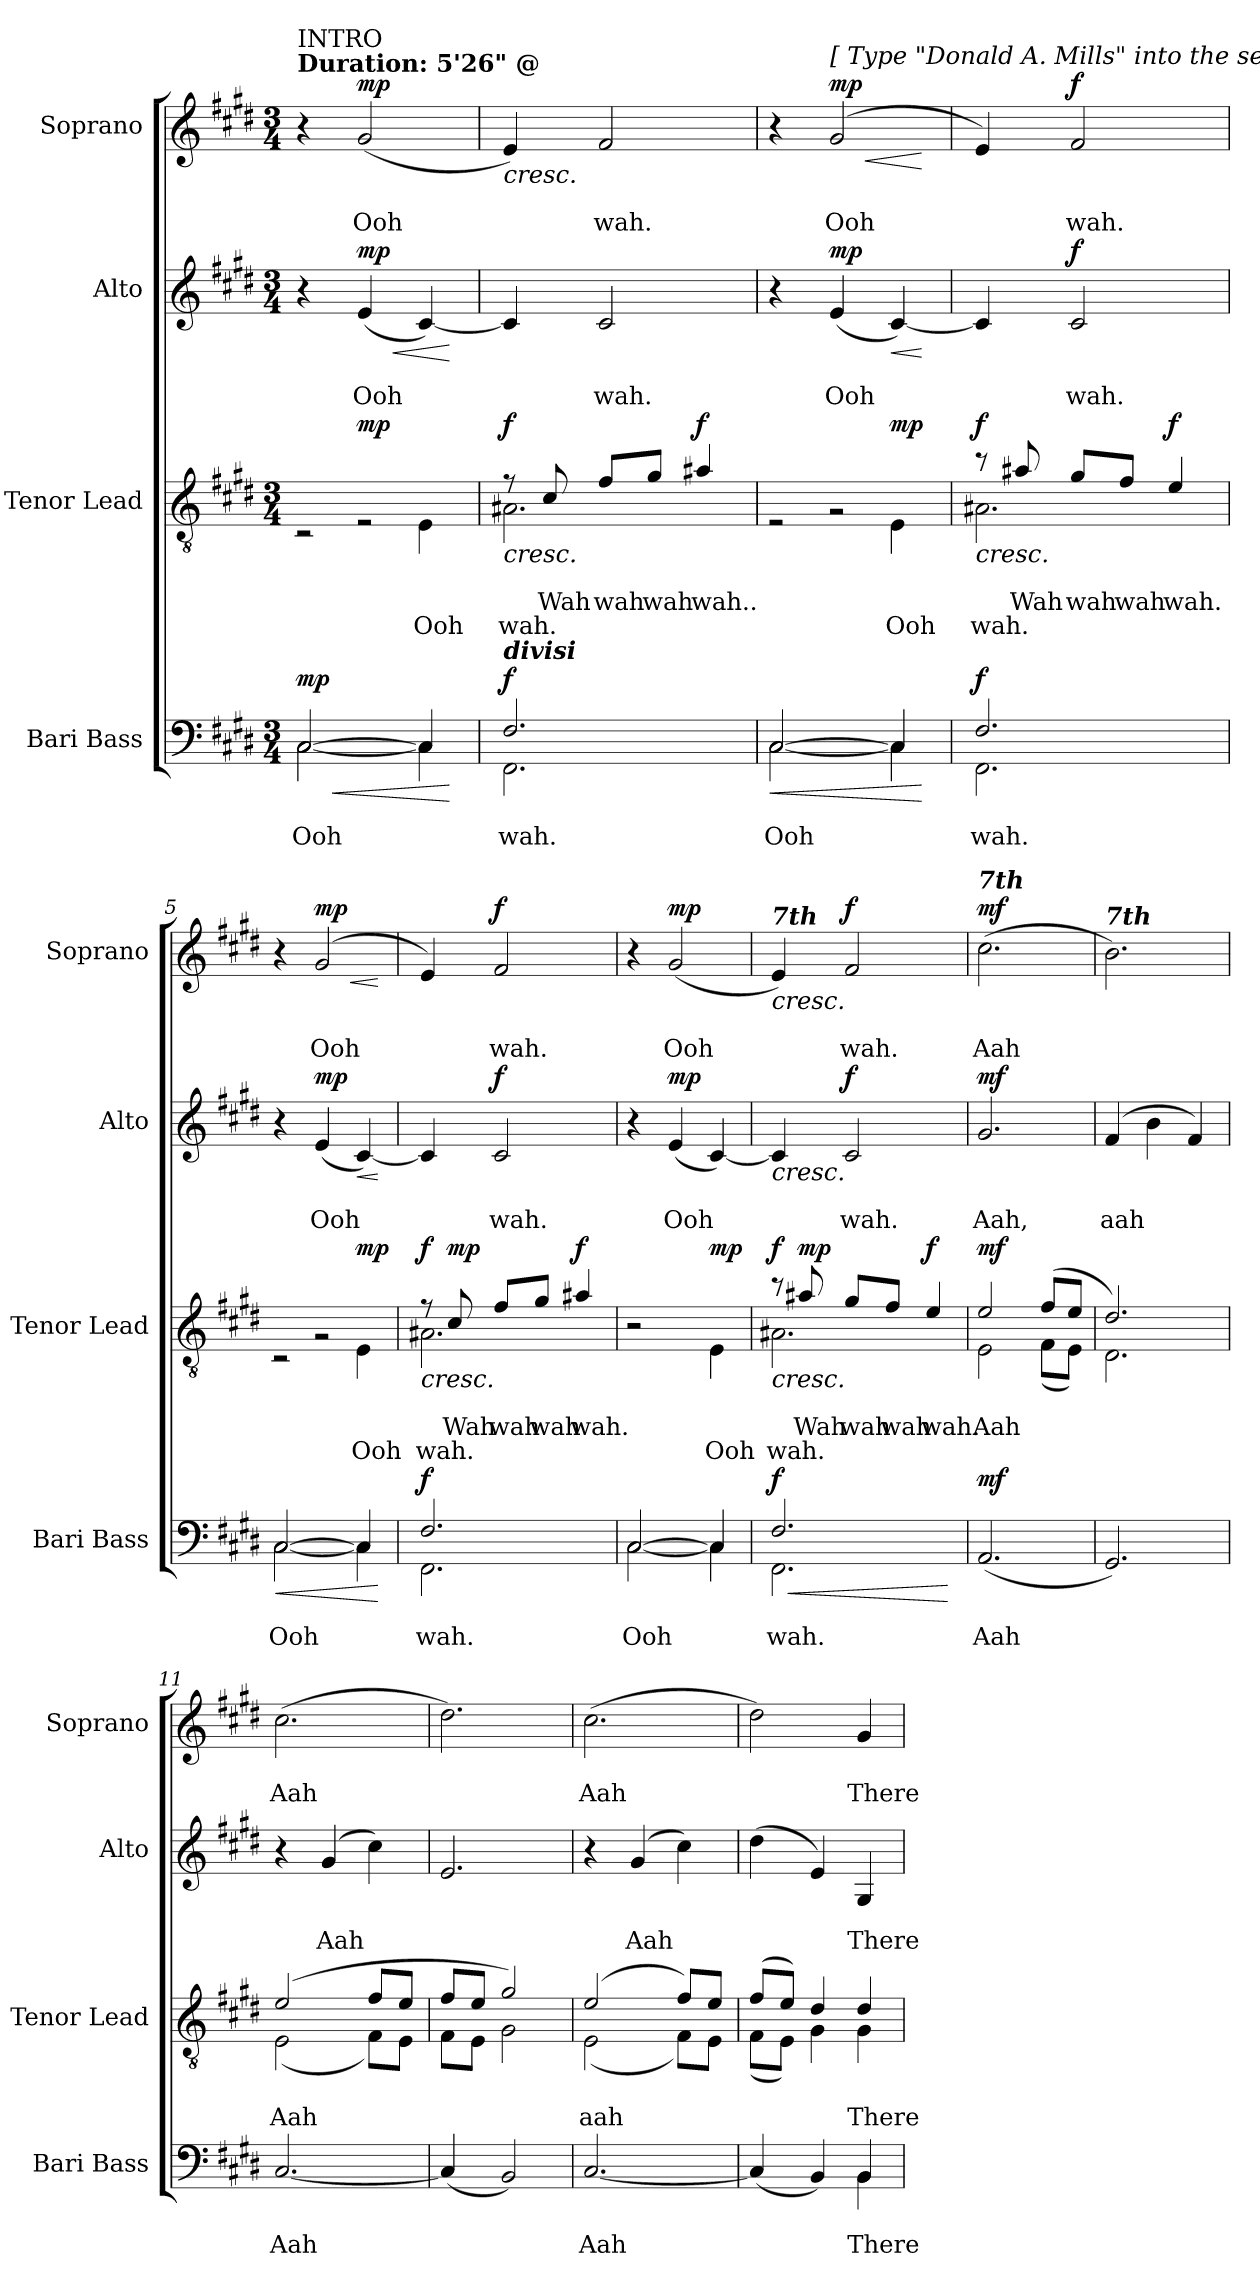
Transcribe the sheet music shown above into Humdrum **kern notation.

**kern	**text	**text	**dynam	**kern	**text	**text	**text	**dynam	**kern	**text	**text	**dynam	**kern	**text	**text	**dynam
*part4	*part4	*part4	*part4	*part3	*part3	*part3	*part3	*part3	*part2	*part2	*part2	*part2	*part1	*part1	*part1	*part1
*staff4	*staff4	*staff4	*staff4	*staff3	*staff3	*staff3	*staff3	*staff3	*staff2	*staff2	*staff2	*staff2	*staff1	*staff1	*staff1	*staff1
*I"Bari Bass	*	*	*	*I"Tenor Lead	*	*	*	*	*I"Alto	*	*	*	*I"Soprano	*	*	*
*I'Bari Bass	*	*	*	*I'Tenor  Lead	*	*	*	*	*I'Alto	*	*	*	*I'Soprano	*	*	*
*clefF4	*	*	*	*clefGv2	*	*	*	*	*clefG2	*	*	*	*clefG2	*	*	*
*k[f#c#g#d#]	*	*	*	*k[f#c#g#d#]	*	*	*	*	*k[f#c#g#d#]	*	*	*	*k[f#c#g#d#]	*	*	*
*M3/4	*	*	*	*M3/4	*	*	*	*	*M3/4	*	*	*	*M3/4	*	*	*
*MM100	*	*	*	*MM100	*	*	*	*	*MM100	*	*	*	*MM100	*	*	*
=1	=1	=1	=1	=1	=1	=1	=1	=1	=1	=1	=1	=1	=1	=1	=1	=1
!	!	!	!	!	!	!	!	!	!	!	!	!	!LO:TX:a:B:t=Duration&colon; 5'26" @	!	!	!
!	!	!	!	!	!	!	!	!	!	!	!	!	!LO:TX:a:t=INTRO	!	!	!
!	!	!	!LO:HP:b	!	!	!	!	!	!	!	!	!	!	!	!	!
*^	*	*	*	*^	*	*	*	*	*	*	*	*	*	*	*	*
!	!	!	!	!LO:DY:n=1:a	!	!	!	!	!	!	!	!	!	!	!	!	!	!
[2C#/	[2C#\	.	Ooh	< mp	4ryy	2r	.	.	.	.	4r	.	.	.	4r	.	.	.
!	!	!	!	!	!	!	!	!	!	!LO:DY:a	!	!	!	!LO:HP:b	!	!	!	!
!	!	!	!	!	!	!	!	!	!	!	!	!	!	!LO:DY:n=1:a	!	!	!	!LO:DY:a
.	.	.	.	.	2rE	.	.	.	.	mp	(4e/	.	Ooh	< mp	(2g#/	.	Ooh	mp
4C#/]	4C#\]	.	.	.	.	4E\	.	.	Ooh	.	[4c#/)	.	.	.	.	.	.	.
*v	*v	*	*	*	*	*	*	*	*	*	*	*	*	*	*	*	*	*
*	*	*	*	*v	*v	*	*	*	*	*	*	*	*	*	*	*	*
.	.	.	[	.	.	.	.	.	.	.	.	[	.	.	.	.
=2	=2	=2	=2	=2	=2	=2	=2	=2	=2	=2	=2	=2	=2	=2	=2	=2
*^	*	*	*	*	*	*	*	*	*	*	*	*	*	*	*	*
!	!	!	!	!	!	!	!	!	!	!	!	!	!	!LO:TX:a:Bi:t=7th	!	!	!
!	!	!	!	!	!LO:TX:a:Bi:t=divisi	!	!	!	!	!	!	!	!	!	!	!	!
!LO:TX:a:Bi:t=divisi	!	!	!	!	!	!	!	!	!	!	!	!	!	!	!	!	!
!	!	!	!	!LO:DY:a	!	!	!	!	!LO:HP:b	!	!	!	!	!	!	!	!LO:HP:b
*	*	*	*	*	*^	*	*	*	*	*^	*	*	*	*^	*	*	*
!	!	!	!	!	!	!	!	!	!	!LO:DY:n=1:a	!	!	!	!	!	!	!	!	!	!
2.F#/	2.FF#\	.	wah.	f	8r	2.A#X\	.	.	wah.	< f	4c#/]	4ryy	.	.	.	4e/)	4ryy	.	.	<
!	!	!	!	!	!	!	!	!	!	!LO:DY:n=2:a	!	!	!	!	!	!	!	!	!	!
!	!	!	!	!	!	!	!	!	!	!LO:DY:n=3:a	!	!	!	!	!	!	!	!	!	!
.	.	.	.	.	8c#/	.	.	Wah	.	mf mp	.	.	.	.	.	.	.	.	.	.
!	!	!	!	!	!	!	!	!	!	!	!	!	!	!	!LO:DY:a	!	!	!	!	!
!	!	!	!	!	!	!	!	!	!	!	!	!	!	!	!LO:DY:n=1:a	!	!	!	!	!LO:DY:a
!	!	!	!	!	!	!	!	!	!	!	!	!	!	!	!	!	!	!	!	!LO:DY:n=1:a
.	.	.	.	.	8f#/L	.	.	wah	.	.	2c#/	4c#/yy	.	wah.	mf mf	2f#/	4f#/yy	.	wah.	mf f
.	.	.	.	.	8g#/J	.	.	wah	.	.	.	.	.	.	.	.	.	.	.	.
!	!	!	!	!	!	!	!	!	!	!LO:DY:n=4:a	!	!	!	!	!	!	!	!	!	!
.	.	.	.	.	4a#X/	.	.	wah..	.	f	.	4c#/yy	.	.	.	.	4f#/yy	.	.	.
*v	*v	*	*	*	*	*	*	*	*	*	*v	*v	*	*	*	*v	*v	*	*	*
*	*	*	*	*v	*v	*	*	*	*	*	*	*	*	*	*	*	*
.	.	.	.	.	.	.	.	[	.	.	.	.	.	.	.	[
=3	=3	=3	=3	=3	=3	=3	=3	=3	=3	=3	=3	=3	=3	=3	=3	=3
!	!	!	!LO:HP:b	!	!	!	!	!	!	!	!	!	!	!	!	!
*^	*	*	*	*^	*	*	*	*	*	*	*	*	*^	*	*	*
!	!	!	!	!LO:DY:n=1:a	!	!	!	!	!	!	!	!	!	!	!	!	!	!	!
!	!	!	!	!LO:DY:n=2:a	!	!	!	!	!	!	!	!	!	!	!	!	!	!	!
[2C#/	[2C#\	.	Ooh	< mp mp	4ryy	2r	.	.	.	.	4r	.	.	.	4r	4ryy	.	.	.
!	!	!	!	!	!	!	!	!	!	!	!	!	!	!	!LO:TX:a:t=[ Type "Donald A. Mills" into the search rectangle on the web site www.SheetMusicPlus.com to see all of his arrangements and compositions. ]	!	!	!	!
!	!	!	!	!	!	!	!	!	!	!	!	!	!	!LO:DY:a	!	!	!	!	!LO:HP:b
!	!	!	!	!	!	!	!	!	!	!	!	!	!	!	!	!	!	!	!LO:DY:n=1:a
.	.	.	.	.	2rG	.	.	.	.	.	(4e/	.	Ooh	mp	(2g#/	4g#/yy	.	Ooh	< mp
!	!	!	!	!	!	!	!	!	!	!LO:DY:a	!	!	!	!LO:HP:b	!	!	!	!	!
4C#/]	4C#\]	.	.	.	.	4E\	.	.	Ooh	mp	[4c#/)	.	.	<	.	4ryy	.	.	.
*v	*v	*	*	*	*	*	*	*	*	*	*	*	*	*	*v	*v	*	*	*
*	*	*	*	*v	*v	*	*	*	*	*	*	*	*	*	*	*	*
.	.	.	[	.	.	.	.	.	.	.	.	[	.	.	.	[
=4	=4	=4	=4	=4	=4	=4	=4	=4	=4	=4	=4	=4	=4	=4	=4	=4
*^	*	*	*	*	*	*	*	*	*	*	*	*	*	*	*	*
!	!	!	!	!	!	!	!	!	!	!	!	!	!	!LO:TX:a:Bi:t=7th	!	!	!
!	!	!	!	!LO:DY:a	!	!	!	!	!LO:HP:b	!	!	!	!	!	!	!	!
*	*	*	*	*	*^	*	*	*	*	*^	*	*	*	*^	*	*	*
!	!	!	!	!	!	!	!	!	!	!LO:DY:n=1:a	!	!	!	!	!	!	!	!	!	!
2.F#/	2.FF#\	.	wah.	f	8r	2.A#X\	.	.	wah.	< f	4c#/]	4ryy	.	.	.	4e/)	4ryy	.	.	.
!	!	!	!	!	!	!	!	!	!	!LO:DY:n=2:a	!	!	!	!	!	!	!	!	!	!
!	!	!	!	!	!	!	!	!	!	!LO:DY:n=3:a	!	!	!	!	!	!	!	!	!	!
.	.	.	.	.	8a#X/	.	.	Wah	.	mf mp	.	.	.	.	.	.	.	.	.	.
!	!	!	!	!	!	!	!	!	!	!	!	!	!	!	!LO:DY:a	!	!	!	!	!LO:DY:a
.	.	.	.	.	8g#/L	.	.	wah	.	.	2c#/	4c#/yy	.	wah.	f	2f#/	4f#/yy	.	wah.	f
.	.	.	.	.	8f#/J	.	.	wah	.	.	.	.	.	.	.	.	.	.	.	.
!	!	!	!	!	!	!	!	!	!	!LO:DY:n=4:a	!	!	!	!	!	!	!	!	!	!
.	.	.	.	.	4e/	.	.	wah.	.	f	.	4c#/yy	.	.	.	.	4f#/yy	.	.	.
*v	*v	*	*	*	*	*	*	*	*	*	*v	*v	*	*	*	*v	*v	*	*	*
*	*	*	*	*v	*v	*	*	*	*	*	*	*	*	*	*	*	*
.	.	.	.	.	.	.	.	[	.	.	.	.	.	.	.	.
=5	=5	=5	=5	=5	=5	=5	=5	=5	=5	=5	=5	=5	=5	=5	=5	=5
!	!	!	!LO:HP:b	!	!	!	!	!	!	!	!	!	!	!	!	!
*^	*	*	*	*^	*	*	*	*	*	*	*	*	*^	*	*	*
!	!	!	!	!LO:DY:n=1:a	!	!	!	!	!	!	!	!	!	!	!	!	!	!	!
!	!	!	!	!LO:DY:n=2:a	!	!	!	!	!	!	!	!	!	!	!	!	!	!	!
[2C#/	[2C#\	.	Ooh	< mp mp	4ryy	2r	.	.	.	.	4r	.	.	.	4r	4ryy	.	.	.
!	!	!	!	!	!	!	!	!	!	!	!	!	!	!LO:DY:a	!	!	!	!	!LO:HP:b
!	!	!	!	!	!	!	!	!	!	!	!	!	!	!	!	!	!	!	!LO:DY:n=1:a
.	.	.	.	.	2rG	.	.	.	.	.	(4e/	.	Ooh	mp	(2g#/	4g#/yy	.	Ooh	< mp
!	!	!	!	!	!	!	!	!	!	!LO:DY:a	!	!	!	!LO:HP:b	!	!	!	!	!
4C#/]	4C#\]	.	.	.	.	4E\	.	.	Ooh	mp	[4c#/)	.	.	<	.	4ryy	.	.	.
*v	*v	*	*	*	*	*	*	*	*	*	*	*	*	*	*v	*v	*	*	*
*	*	*	*	*v	*v	*	*	*	*	*	*	*	*	*	*	*	*
.	.	.	[	.	.	.	.	.	.	.	.	[	.	.	.	[
=6	=6	=6	=6	=6	=6	=6	=6	=6	=6	=6	=6	=6	=6	=6	=6	=6
*^	*	*	*	*	*	*	*	*	*	*	*	*	*	*	*	*
*	*^	*	*	*	*	*	*	*	*	*	*	*	*	*	*	*	*
!	!	!	!	!	!	!	!	!	!	!	!	!	!	!	!LO:TX:a:Bi:t=7th	!	!	!
!	!	!	!	!	!LO:DY:a	!	!	!	!	!LO:HP:b	!	!	!	!	!	!	!	!
*	*	*	*	*	*	*^	*	*	*	*	*^	*	*	*	*^	*	*	*
*	*	*	*	*	*	*	*	*	*	*	*	*	*^	*	*	*	*	*	*	*	*
!	!	!	!	!	!	!	!	!	!	!	!LO:DY:n=1:a	!	!	!	!	!	!	!	!	!	!	!
2.F#/	2.FF#\	2F#/yy	.	wah.	f	8r	2.A#X\	.	.	wah.	< f	4c#/]	4ryy	4ryy	.	.	.	4e/)	4ryy	.	.	.
!	!	!	!	!	!	!	!	!	!	!	!LO:DY:n=2:a	!	!	!	!	!	!	!	!	!	!	!
.	.	.	.	.	.	8c#/	.	.	Wah	.	mp	.	.	.	.	.	.	.	.	.	.	.
!	!	!	!	!	!	!	!	!	!	!	!	!	!	!	!	!	!LO:DY:a	!	!	!	!	!LO:DY:a
.	.	.	.	.	.	8f#/L	.	.	wah	.	.	2c#/	2ryy	4e/yy	.	wah.	f	2f#/	4f#/yy	.	wah.	f
.	.	.	.	.	.	8g#/J	.	.	wah	.	.	.	.	.	.	.	.	.	.	.	.	.
!	!	!	!	!	!	!	!	!	!	!	!LO:DY:n=3:a	!	!	!	!	!	!	!	!	!	!	!
.	.	4F#/yy	.	.	.	4a#X/	.	.	wah.	.	f	.	.	4e/yy	.	.	.	.	4f#/yy	.	.	.
*v	*v	*v	*	*	*	*	*	*	*	*	*	*v	*v	*v	*	*	*	*v	*v	*	*	*
*	*	*	*	*v	*v	*	*	*	*	*	*	*	*	*	*	*	*
.	.	.	.	.	.	.	.	[	.	.	.	.	.	.	.	.
=7	=7	=7	=7	=7	=7	=7	=7	=7	=7	=7	=7	=7	=7	=7	=7	=7
*^	*	*	*	*^	*	*	*	*	*	*	*	*	*	*	*	*
!	!	!	!	!LO:DY:a	!	!	!	!	!	!	!	!	!	!	!	!	!	!
!	!	!	!	!LO:DY:n=1:a	!	!	!	!	!	!	!	!	!	!	!	!	!	!
[2C#/	[2C#\	.	Ooh	mp mp	4ryy	2r	.	.	.	.	4r	.	.	.	4r	.	.	.
!	!	!	!	!	!	!	!	!	!	!	!	!	!	!LO:DY:a	!	!	!	!LO:DY:a
.	.	.	.	.	2rEyy	.	.	.	.	.	(4e/	.	Ooh	mp	(2g#/	.	Ooh	mp
!	!	!	!	!	!	!	!	!	!	!LO:DY:a	!	!	!	!	!	!	!	!
4C#/]	4C#\]	.	.	.	.	4E\	.	.	Ooh	mp	[4c#/)	.	.	.	.	.	.	.
!!LO:LB:g=z
=8	=8	=8	=8	=8	=8	=8	=8	=8	=8	=8	=8	=8	=8	=8	=8	=8	=8	=8
!	!	!	!	!	!	!	!	!	!	!	!	!	!	!	!LO:TX:a:Bi:t=7th	!	!	!
!	!	!	!	!LO:HP:b	!	!	!	!	!	!LO:HP:b	!	!	!	!LO:HP:b	!	!	!	!LO:HP:b
!	!	!	!	!LO:DY:n=1:a	!	!	!	!	!	!LO:DY:n=1:a	!	!	!	!	!	!	!	!
2.F#/	2.FF#\	.	wah.	< f	8r	2.A#X\	.	.	wah.	< f	4c#/]	.	.	<	4e/)	.	.	<
!	!	!	!	!	!	!	!	!	!	!LO:DY:n=2:a	!	!	!	!	!	!	!	!
.	.	.	.	.	8a#X/	.	.	Wah	.	mp	.	.	.	.	.	.	.	.
!	!	!	!	!	!	!	!	!	!	!	!	!	!	!LO:DY:a	!	!	!	!LO:DY:a
.	.	.	.	.	8g#/L	.	.	wah	.	.	2c#/	.	wah.	f	2f#/	.	wah.	f
.	.	.	.	.	8f#/J	.	.	wah	.	.	.	.	.	.	.	.	.	.
!	!	!	!	!	!	!	!	!	!	!LO:DY:n=3:a	!	!	!	!	!	!	!	!
.	.	.	.	.	4e/	.	.	wah.	.	f	.	.	.	.	.	.	.	.
*v	*v	*	*	*	*	*	*	*	*	*	*	*	*	*	*	*	*	*
*	*	*	*	*v	*v	*	*	*	*	*	*	*	*	*	*	*	*
.	.	.	[	.	.	.	.	[	.	.	.	[	.	.	.	[
=9	=9	=9	=9	=9	=9	=9	=9	=9	=9	=9	=9	=9	=9	=9	=9	=9
*	*	*	*	*^	*	*	*	*	*	*	*	*	*	*	*	*
!	!	!	!	!	!	!	!	!	!	!	!	!	!	!LO:TX:a:Bi:t=7th	!	!	!
!	!	!	!LO:DY:a	!	!	!	!	!	!LO:DY:a	!	!	!	!LO:DY:a	!	!	!	!LO:DY:a
(2.AA/	.	Aah	mf	2e/	2E\	.	Aah	.	mf	2.g#/	.	Aah,	mf	(2.cc#\	.	Aah	mf
.	.	.	.	(8f#/L	(8F#\L	.	.	.	.	.	.	.	.	.	.	.	.
.	.	.	.	8e/J	8E\J)	.	.	.	.	.	.	.	.	.	.	.	.
=10	=10	=10	=10	=10	=10	=10	=10	=10	=10	=10	=10	=10	=10	=10	=10	=10	=10
!	!	!	!	!	!	!	!	!	!	!	!	!	!	!LO:TX:a:Bi:t=7th	!	!	!
2.GG#/)	.	.	.	2.d#/)	2.D#\	.	.	.	.	(4f#/	.	aah	.	2.b\)	.	.	.
.	.	.	.	.	.	.	.	.	.	4b\	.	.	.	.	.	.	.
.	.	.	.	.	.	.	.	.	.	4f#/)	.	.	.	.	.	.	.
=11	=11	=11	=11	=11	=11	=11	=11	=11	=11	=11	=11	=11	=11	=11	=11	=11	=11
[2.C#/	.	Aah	.	(2e/	(2E\	.	Aah	.	.	4r	.	.	.	(2.cc#\	.	Aah	.
.	.	.	.	.	.	.	.	.	.	(4g#/	.	Aah	.	.	.	.	.
.	.	.	.	8f#/L	8F#\L)	.	.	.	.	4cc#\)	.	.	.	.	.	.	.
.	.	.	.	8e/J	8E\J	.	.	.	.	.	.	.	.	.	.	.	.
=12	=12	=12	=12	=12	=12	=12	=12	=12	=12	=12	=12	=12	=12	=12	=12	=12	=12
(4C#/]	.	.	.	8f#/L	8F#\L	.	.	.	.	2.e/	.	.	.	2.dd#\)	.	.	.
.	.	.	.	8e/J	8E\J	.	.	.	.	.	.	.	.	.	.	.	.
2BB/)	.	.	.	2g#/)	2G#\	.	.	.	.	.	.	.	.	.	.	.	.
=13	=13	=13	=13	=13	=13	=13	=13	=13	=13	=13	=13	=13	=13	=13	=13	=13	=13
[2.C#/	.	Aah	.	(2e/	(2E\	.	aah	.	.	4r	.	.	.	(2.cc#\	.	Aah	.
.	.	.	.	.	.	.	.	.	.	(4g#/	.	Aah	.	.	.	.	.
.	.	.	.	8f#/L)	8F#\L)	.	.	.	.	4cc#\)	.	.	.	.	.	.	.
.	.	.	.	8e/J	8E\J	.	.	.	.	.	.	.	.	.	.	.	.
=14	=14	=14	=14	=14	=14	=14	=14	=14	=14	=14	=14	=14	=14	=14	=14	=14	=14
*^	*	*	*	*	*	*	*	*	*	*	*	*	*	*	*	*	*
(4C#/]	2ryy	.	.	.	(8f#/L	(8F#\L	.	.	.	.	(4dd#\	.	.	.	2dd#\)	.	.	.
.	.	.	.	.	8e/J)	8E\J)	.	.	.	.	.	.	.	.	.	.	.	.
4BB/)	.	.	.	.	4d#/	4G#\	.	.	.	.	4e/)	.	.	.	.	.	.	.
4BB/	4BB\	.	There	.	4d#/	4G#\	.	There	.	.	4G#/	.	There	.	4g#/	.	There	.
*v	*v	*	*	*	*	*	*	*	*	*	*	*	*	*	*	*	*	*
*	*	*	*	*v	*v	*	*	*	*	*	*	*	*	*	*	*	*
=	=	=	=	=	=	=	=	=	=	=	=	=	=	=	=	=
*-	*-	*-	*-	*-	*-	*-	*-	*-	*-	*-	*-	*-	*-	*-	*-	*-
